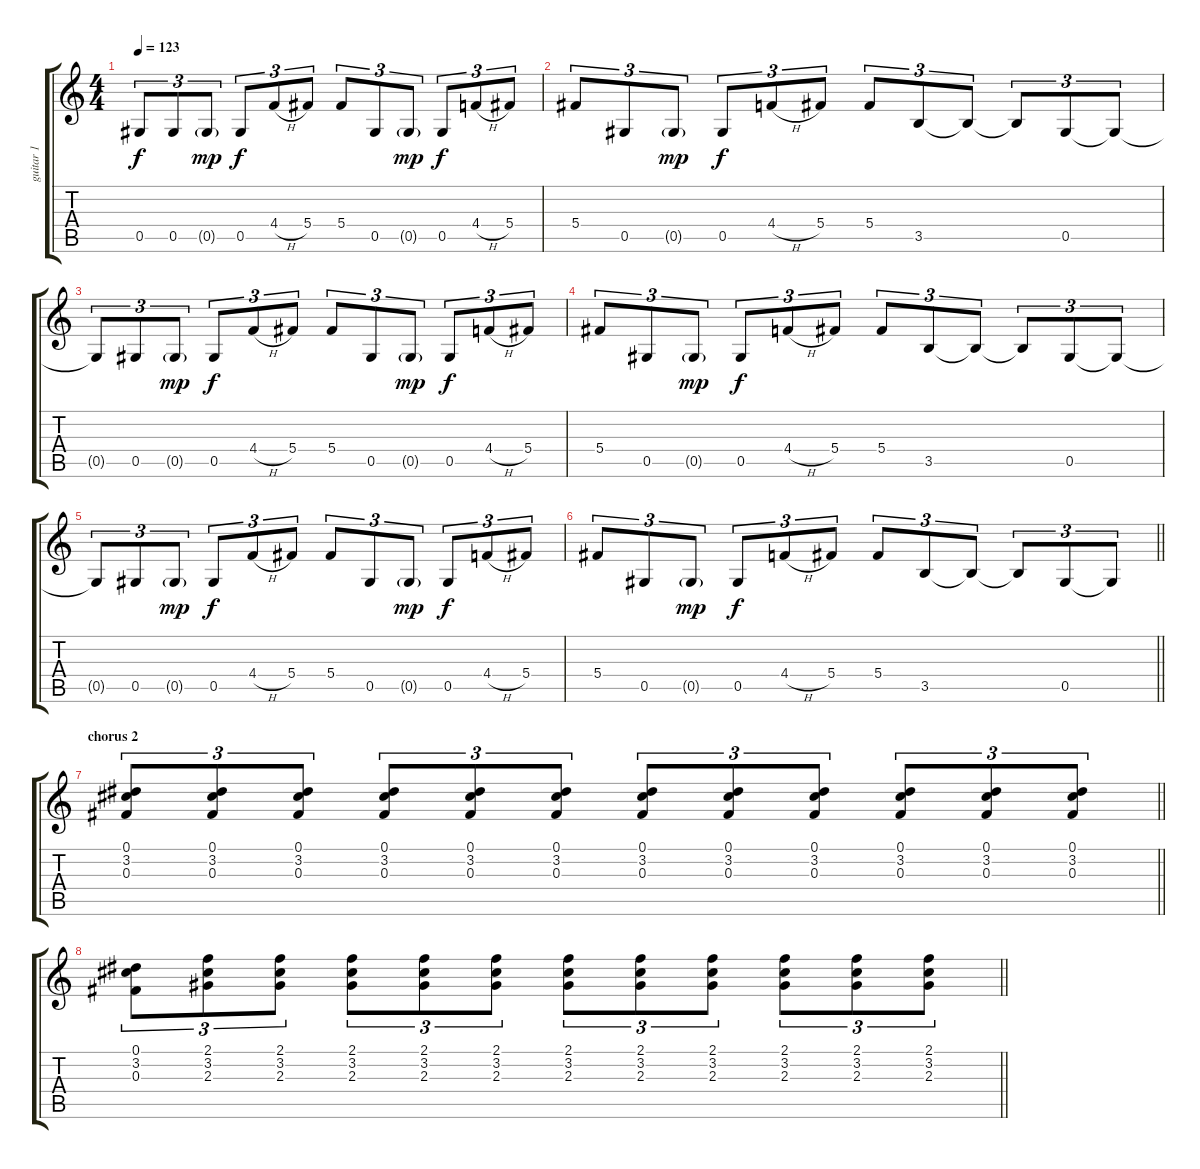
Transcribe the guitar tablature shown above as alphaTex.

\track ("guitar 1" "guitar 1") {instrument overdrivenguitar}
\staff {score tabs}
\tuning (Eb4 Bb3 Gb3 Db3 Ab2 Eb2) {hide}
\ts (4 4)
\tempo 123
\clef g2
\ks c
0.5{t}.8{tu (3 2) dy f} 0.5.8{tu (3 2)} 0.5{g}.8{tu (3 2) dy mp} 0.5.8{tu (3 2) dy f} 4.4{h}.8{tu (3 2)} 5.4.8{tu (3 2)} 5.4.8{tu (3 2)} 0.5.8{tu (3 2)} 0.5{g}.8{tu (3 2) dy mp} 0.5.8{tu (3 2) dy f} 4.4{h}.8{tu (3 2)} 5.4.8{tu (3 2)} |
5.4.8{tu (3 2)} 0.5.8{tu (3 2)} 0.5{g}.8{tu (3 2) dy mp} 0.5.8{tu (3 2) dy f} 4.4{h}.8{tu (3 2)} 5.4.8{tu (3 2)} 5.4.8{tu (3 2)} 3.5.8{tu (3 2)} 3.5{t}.8{tu (3 2)} 3.5{t}.8{tu (3 2)} 0.5.8{tu (3 2)} 0.5{t}.8{tu (3 2)} |
0.5{t}.8{tu (3 2)} 0.5.8{tu (3 2)} 0.5{g}.8{tu (3 2) dy mp} 0.5.8{tu (3 2) dy f} 4.4{h}.8{tu (3 2)} 5.4.8{tu (3 2)} 5.4.8{tu (3 2)} 0.5.8{tu (3 2)} 0.5{g}.8{tu (3 2) dy mp} 0.5.8{tu (3 2) dy f} 4.4{h}.8{tu (3 2)} 5.4.8{tu (3 2)} |
5.4.8{tu (3 2)} 0.5.8{tu (3 2)} 0.5{g}.8{tu (3 2) dy mp} 0.5.8{tu (3 2) dy f} 4.4{h}.8{tu (3 2)} 5.4.8{tu (3 2)} 5.4.8{tu (3 2)} 3.5.8{tu (3 2)} 3.5{t}.8{tu (3 2)} 3.5{t}.8{tu (3 2)} 0.5.8{tu (3 2)} 0.5{t}.8{tu (3 2)} |
0.5{t}.8{tu (3 2)} 0.5.8{tu (3 2)} 0.5{g}.8{tu (3 2) dy mp} 0.5.8{tu (3 2) dy f} 4.4{h}.8{tu (3 2)} 5.4.8{tu (3 2)} 5.4.8{tu (3 2)} 0.5.8{tu (3 2)} 0.5{g}.8{tu (3 2) dy mp} 0.5.8{tu (3 2) dy f} 4.4{h}.8{tu (3 2)} 5.4.8{tu (3 2)} |
\barLineRight lightlight
5.4.8{tu (3 2)} 0.5.8{tu (3 2)} 0.5{g}.8{tu (3 2) dy mp} 0.5.8{tu (3 2) dy f} 4.4{h}.8{tu (3 2)} 5.4.8{tu (3 2)} 5.4.8{tu (3 2)} 3.5.8{tu (3 2)} 3.5{t}.8{tu (3 2)} 3.5{t}.8{tu (3 2)} 0.5.8{tu (3 2)} 0.5{t}.8{tu (3 2)} |
\section ("" "chorus 2")
\barLineRight lightlight
(0.1 3.2 0.3).8{tu (3 2)} (0.1 3.2 0.3).8{tu (3 2)} (0.1 3.2 0.3).8{tu (3 2)} (0.1 3.2 0.3).8{tu (3 2)} (0.1 3.2 0.3).8{tu (3 2)} (0.1 3.2 0.3).8{tu (3 2)} (0.1 3.2 0.3).8{tu (3 2)} (0.1 3.2 0.3).8{tu (3 2)} (0.1 3.2 0.3).8{tu (3 2)} (0.1 3.2 0.3).8{tu (3 2)} (0.1 3.2 0.3).8{tu (3 2)} (0.1 3.2 0.3).8{tu (3 2)} |
\barLineRight lightlight
(0.1 3.2 0.3).8{tu (3 2)} (2.1 3.2 2.3).8{tu (3 2)} (2.1 3.2 2.3).8{tu (3 2)} (2.1 3.2 2.3).8{tu (3 2)} (2.1 3.2 2.3).8{tu (3 2)} (2.1 3.2 2.3).8{tu (3 2)} (2.1 3.2 2.3).8{tu (3 2)} (2.1 3.2 2.3).8{tu (3 2)} (2.1 3.2 2.3).8{tu (3 2)} (2.1 3.2 2.3).8{tu (3 2)} (2.1 3.2 2.3).8{tu (3 2)} (2.1 3.2 2.3).8{tu (3 2)}
